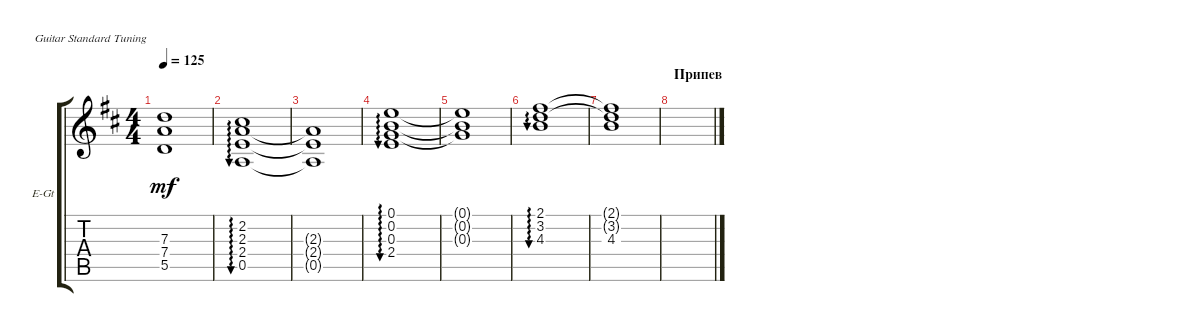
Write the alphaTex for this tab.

\defaultSystemsLayout 4
\bracketExtendMode groupsimilarinstruments
\firstSystemTrackNameOrientation horizontal
\otherSystemsTrackNameOrientation horizontal
\track ("Electric Guitar D" "E-Gt") {instrument overdrivenguitar}
\staff {score tabs}
\tuning (E4 B3 G3 D3 A2 E2)
\ts (4 4)
\tempo 125
\clef g2
\scale
0.333333
\ks bminor
(5.5{t} 7.4{t} 7.3{t}).1{dy mf} |
\scale
0.333333 (0.5 2.4 2.3 2.2).1{au 0} |
\scale
0.333333 (0.5{t} 2.4{t} 2.3{t}).1 |
\scale
0.333333 (0.3 0.2 0.1 2.4).1{au 0} |
\scale
0.333333 (0.3{t} 0.2{t} 0.1{t}).1 |
\scale
0.333333 (3.2 2.1 4.3).1{au 0} |
\scale
0.333333 (4.3 3.2{t} 2.1{t}).1 |
\section ("" "Припев")
\scale
0.333333 |
\scale
0.333333 |
\scale
0.333333 |
\scale
0.333333 |
\scale
0.333333 |
\scale
0.333333 |
\scale
0.333333 |
\scale
0.333333 |
\scale
0.333333
